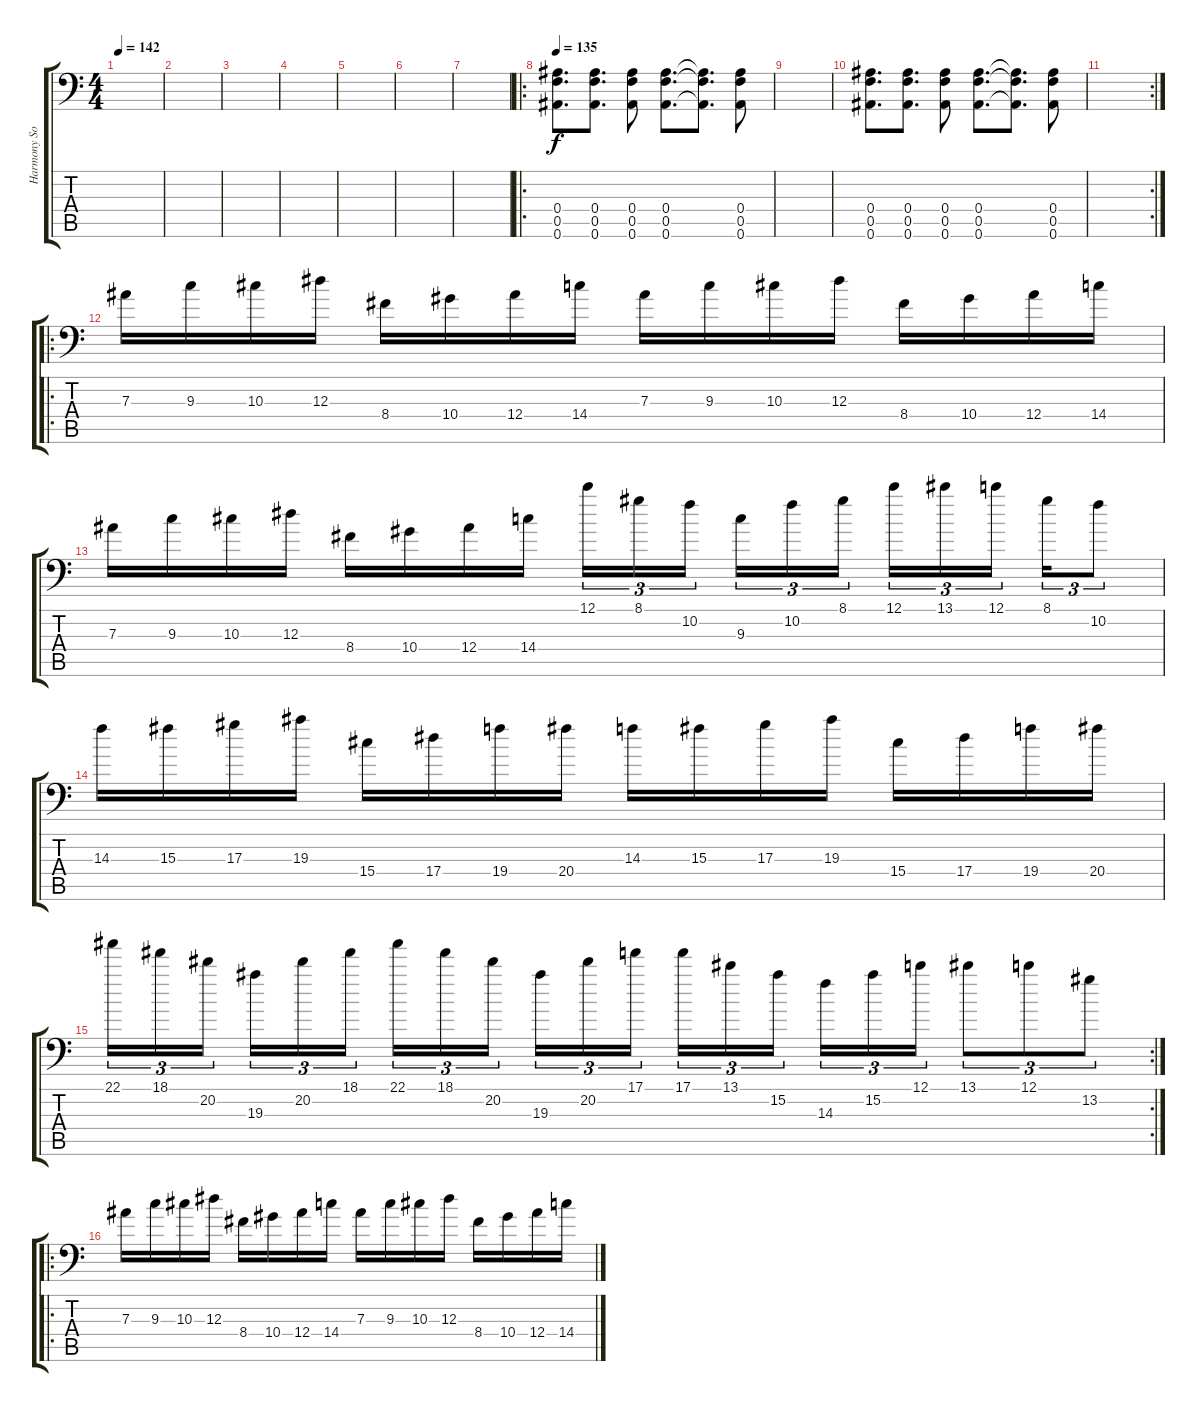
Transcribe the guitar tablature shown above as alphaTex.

\track ("Harmony Solo" "Harmony So") {instrument distortionguitar}
\staff {score tabs}
\tuning (C4 G3 Eb3 Bb2 F2 Bb1) {hide}
\ts (4 4)
\tempo 142
\clef f4
\ks c
|
|
|
|
|
|
|
\ro
\tempo 135
(0.4 0.5 0.6).8{d} (0.4 0.5 0.6).8{d} (0.4 0.5 0.6).8 (0.4 0.5 0.6).8{d} (0.4{t} 0.5{t} 0.6{t}).8{d} (0.4 0.5 0.6).8 |
|
(0.4 0.5 0.6).8{d} (0.4 0.5 0.6).8{d} (0.4 0.5 0.6).8 (0.4 0.5 0.6).8{d} (0.4{t} 0.5{t} 0.6{t}).8{d} (0.4 0.5 0.6).8 |
\rc 2
|
\ro
7.3.16 9.3.16 10.3.16 12.3.16 8.4.16 10.4.16 12.4.16 14.4.16 7.3.16 9.3.16 10.3.16 12.3.16 8.4.16 10.4.16 12.4.16 14.4.16 |
7.3.16 9.3.16 10.3.16 12.3.16 8.4.16 10.4.16 12.4.16 14.4.16 12.1.16{tu (3 2)} 8.1.16{tu (3 2)} 10.2.16{tu (3 2) beam splitsecondary} 9.3.16{tu (3 2)} 10.2.16{tu (3 2)} 8.1.16{tu (3 2)} 12.1.16{tu (3 2)} 13.1.16{tu (3 2)} 12.1.16{tu (3 2) beam splitsecondary} 8.1.16{tu (3 2)} 10.2.8{tu (3 2)} |
14.3.16 15.3.16 17.3.16 19.3.16 15.4.16 17.4.16 19.4.16 20.4.16 14.3.16 15.3.16 17.3.16 19.3.16 15.4.16 17.4.16 19.4.16 20.4.16 |
\rc 2
22.1.16{tu (3 2)} 18.1.16{tu (3 2)} 20.2.16{tu (3 2) beam splitsecondary} 19.3.16{tu (3 2)} 20.2.16{tu (3 2)} 18.1.16{tu (3 2)} 22.1.16{tu (3 2)} 18.1.16{tu (3 2)} 20.2.16{tu (3 2) beam splitsecondary} 19.3.16{tu (3 2)} 20.2.16{tu (3 2)} 17.1.16{tu (3 2)} 17.1.16{tu (3 2)} 13.1.16{tu (3 2)} 15.2.16{tu (3 2) beam splitsecondary} 14.3.16{tu (3 2)} 15.2.16{tu (3 2)} 12.1.16{tu (3 2)} 13.1.8{tu (3 2)} 12.1.8{tu (3 2)} 13.2.8{tu (3 2)} |
\ro
7.3.16{volume 0} 9.3.16 10.3.16 12.3.16 8.4.16 10.4.16 12.4.16 14.4.16 7.3.16 9.3.16 10.3.16 12.3.16 8.4.16 10.4.16 12.4.16 14.4.16
